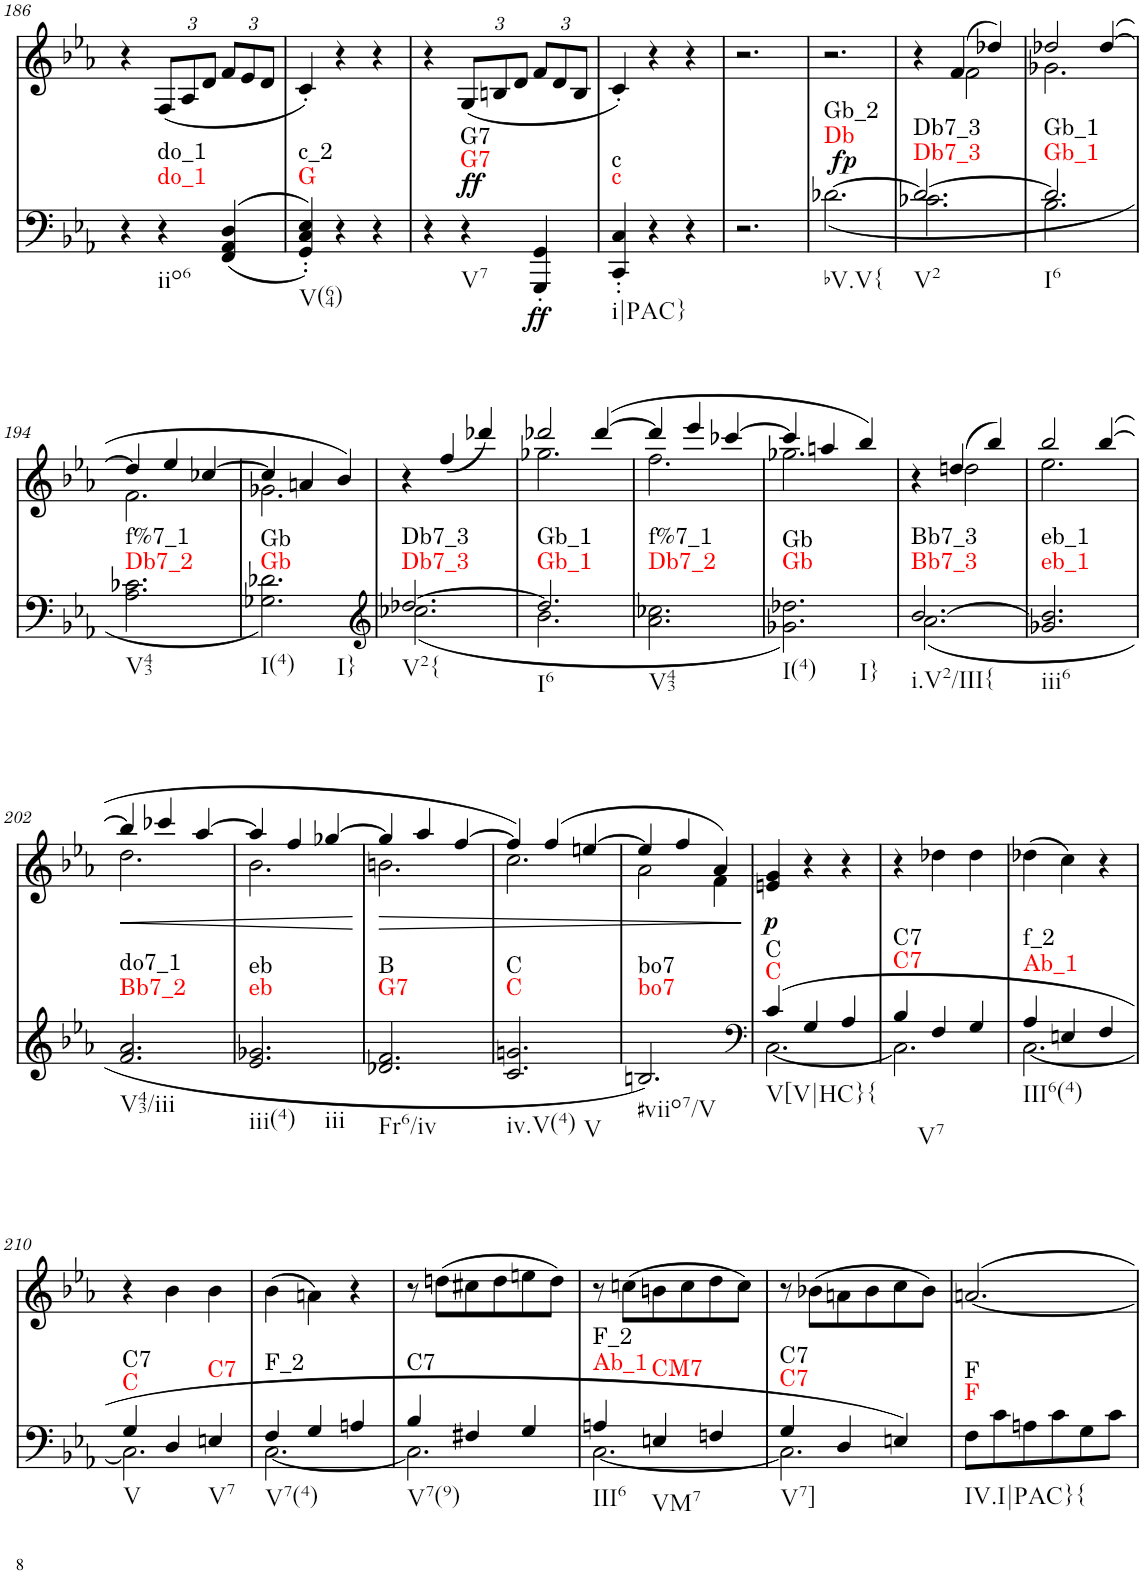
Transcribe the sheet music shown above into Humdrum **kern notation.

**kern	**dynam	**harte	**kern	**dynam
*part2	*part2	*part2	*part1	*part1
*staff2	*staff2	*	*staff1	*staff1
*I"piano	*	*	*I"piano	*
*I'Pno	*	*	*I'Pno	*
!!LO:PB:g=z
*clefF4	*	*	*clefG2	*
*k[b-e-a-]	*	*	*k[b-e-a-]	*
*c:	*	*	*c:	*
*M3/4	*	*	*M3/4	*
=186	=186	=186	=186	=186
4r	.	.	4r	.
*	*	*	*Xbrackettup	*
!	!	!LO:H:n=1:kt=do_1	!	!
!	!	!LO:H:n=2:kt=do_1	!	!
4r	.	N N	(12F/L	.
.	.	.	12A-/	.
.	.	.	12d/J	.
((>4FF/ 4AA-/ 4D/	.	.	12f/L	.
.	.	.	12e-/	.
.	.	.	12d/J	.
=187	=187	=187	=187	=187
!	!	!LO:H:n=1:kt=G	!	!
!	!	!LO:H:n=2:kt=c_2	!	!
4GG/' 4C/' 4E-/'))	.	N N	4c'/)	.
4r	.	.	4r	.
4r	.	.	4r	.
=188	=188	=188	=188	=188
4r	.	.	4r	.
!	!LO:DY:a	!LO:H:n=1:kt=G7	!	!
!	!	!LO:H:n=2:kt=G7	!	!
4r	ff	N N	(12G/L	.
.	.	.	12Bn/	.
.	.	.	12d/J	.
!	!LO:DY:b	!	!	!
4GGG/' 4GG/'	ff	.	12f/L	.
.	.	.	12d/	.
.	.	.	12B/J	.
=189	=189	=189	=189	=189
!	!	!LO:H:n=1:kt=c	!	!
!	!	!LO:H:n=2:kt=c	!	!
4CC/' 4C/'	.	N N	4c'/)	.
4r	.	.	4r	.
4r	.	.	4r	.
=190	=190	=190	=190	=190
2.r	.	.	2.r	.
=191	=191	=191	=191	=191
!	!LO:DY:a	!LO:H:n=1:kt=Db	!	!
!	!	!LO:H:n=2:kt=Gb_2	!	!
(<[>2.d-X\	fp	N N	2.r	.
=192	=192	=192	=192	=192
*^	*	*	*^	*
!	!	!	!LO:H:n=1:kt=Db7_3	!	!	!
!	!	!	!LO:H:n=2:kt=Db7_3	!	!	!
2.d-/_	2.c-X\	.	N N	4r	4ryy	.
.	.	.	.	(4f/	2f\	.
.	.	.	.	4dd-X/)	.	.
=193	=193	=193	=193	=193	=193	=193
!	!	!	!LO:H:n=1:kt=Gb_1	!	!	!
!	!	!	!LO:H:n=2:kt=Gb_1	!	!	!
2.d-/]	2.B-\	.	N N	2dd-X/	2.g-X\	.
.	.	.	.	([4dd-/	.	.
*v	*v	*	*	*	*	*
!!LO:LB:g=z	!!
=194	=194	=194	=194	=194	=194
!	!	!LO:H:n=1:kt=Db7_2	!	!	!
!	!	!LO:H:n=2:kt=f%7_1	!	!	!
2.A-\ 2.c-X\	.	N N	4dd-/]	2.f\	.
.	.	.	4ee-/	.	.
.	.	.	[4cc-X/	.	.
=195	=195	=195	=195	=195	=195
!	!	!LO:H:n=1:kt=Gb	!	!	!
!	!	!LO:H:n=2:kt=Gb	!	!	!
2.G-X\ 2.d-X\)	.	N N	4cc-/]	2.g-X\	.
.	.	.	4an/	.	.
.	.	.	4b-/)	.	.
*	*	*	*v	*v	*
=196	=196	=196	=196	=196
*clefG2	*	*	*	*
*^	*	*	*	*
!	!	!	!LO:H:n=1:kt=Db7_3	!	!
!	!	!	!LO:H:n=2:kt=Db7_3	!	!
[2.dd-X/	(2.cc-X\	.	N N	4r	.
.	.	.	.	(4ff/	.
.	.	.	.	4ddd-X/)	.
=197	=197	=197	=197	=197	=197
*	*	*	*	*^	*
!	!	!	!LO:H:n=1:kt=Gb_1	!	!	!
!	!	!	!LO:H:n=2:kt=Gb_1	!	!	!
2.dd-/]	2.b-\	.	N N	2ddd-X/	2.gg-X\	.
.	.	.	.	([4ddd-/	.	.
*v	*v	*	*	*	*	*
=198	=198	=198	=198	=198	=198
!	!	!LO:H:n=1:kt=Db7_2	!	!	!
!	!	!LO:H:n=2:kt=f%7_1	!	!	!
2.a-\ 2.cc-X\	.	N N	4ddd-/]	2.ff\	.
.	.	.	4eee-/	.	.
.	.	.	[4ccc-X/	.	.
=199	=199	=199	=199	=199	=199
!	!	!LO:H:n=1:kt=Gb	!	!	!
!	!	!LO:H:n=2:kt=Gb	!	!	!
2.g-X\ 2.dd-X\)	.	N N	4ccc-/]	2.gg-X\	.
.	.	.	4aan/	.	.
.	.	.	4bb-/)	.	.
=200	=200	=200	=200	=200	=200
*^	*	*	*	*	*
!	!	!	!LO:H:n=1:kt=Bb7_3	!	!	!
!	!	!	!LO:H:n=2:kt=Bb7_3	!	!	!
[2.b-/	(2.a-\	.	N N	4r	4ryy	.
.	.	.	.	(4ddn/	2ddn\	.
.	.	.	.	4bb-/)	.	.
*v	*v	*	*	*	*	*
=201	=201	=201	=201	=201	=201
!	!	!LO:H:n=1:kt=eb_1	!	!	!
!	!	!LO:H:n=2:kt=eb_1	!	!	!
2.g-X/ 2.b-/]	.	N N	2bb-/	2.ee-\	.
.	.	.	([4bb-/	.	.
!!LO:LB:g=z	!!
=202	=202	=202	=202	=202	=202
!	!	!LO:H:n=1:kt=Bb7_2	!	!	!LO:HP:b
!	!	!LO:H:n=2:kt=do7_1	!	!	!
2.f/ 2.a-/	.	N N	4bb-/]	2.dd\	<
.	.	.	4ccc-X/	.	.
.	.	.	[4aa-/	.	.
=203	=203	=203	=203	=203	=203
!	!	!LO:H:n=1:kt=eb	!	!	!
!	!	!LO:H:n=2:kt=eb	!	!	!
2.e-/ 2.g-X/	.	N N	4aa-/]	2.b-\	.
.	.	.	4ff/	.	.
.	.	.	[4gg-X/	.	.
*	*	*	*v	*v	*
.	.	.	.	[
=204	=204	=204	=204	=204
!	!	!LO:H:n=1:kt=G7	!	!LO:HP:b
*	*	*	*^	*
!	!	!LO:H:n=2:kt=B	!	!	!
2.d-X/ 2.f/	.	N N	4gg-/]	2.bn\	>
.	.	.	4aa-/	.	.
.	.	.	[4ff/	.	.
=205	=205	=205	=205	=205	=205
!	!	!LO:H:n=1:kt=C	!	!	!
!	!	!LO:H:n=2:kt=C	!	!	!
2.c/ 2.gn/	.	N N	4ff/])	2.cc\	.
.	.	.	(4ff/	.	.
.	.	.	[4een/	.	.
=206	=206	=206	=206	=206	=206
!	!	!LO:H:n=1:kt=bo7	!	!	!
!	!	!LO:H:n=2:kt=bo7	!	!	!
2.Bn/)	.	N N	4ee/]	2a-\	.
.	.	.	4ff/	.	.
.	.	.	4a-/)	4f\	.
*	*	*	*v	*v	*
.	.	.	.	]
=207	=207	=207	=207	=207
*clefF4	*	*	*	*
*^	*	*	*	*
!	!	!	!LO:H:n=1:kt=C	!	!LO:DY:b
!	!	!	!LO:H:n=2:kt=C	!	!
(4c/	[2.C\	.	N N	4en/ 4g/	p
4G/	.	.	.	4r	.
4A-/	.	.	.	4r	.
=208	=208	=208	=208	=208	=208
!	!	!	!LO:H:n=1:kt=C7	!	!
!	!	!	!LO:H:n=2:kt=C7	!	!
4B-/	2.C\]	.	N N	4r	.
4F/	.	.	.	4dd-X\	.
4G/	.	.	.	4dd-\	.
=209	=209	=209	=209	=209	=209
!	!	!	!LO:H:n=1:kt=Ab_1	!	!
!	!	!	!LO:H:n=2:kt=f_2	!	!
4A-/	[2.C\	.	N N	(4dd-X\	.
4En/	.	.	.	4cc\)	.
4F/	.	.	.	4r	.
!!LO:LB:g=z
=210	=210	=210	=210	=210	=210
!	!	!	!LO:H:n=1:kt=C	!	!
!	!	!	!LO:H:n=2:kt=C7	!	!
4G/	2.C\]	.	N N	4r	.
4D/	.	.	.	4b-\	.
!	!	!	!LO:H:kt=C7	!	!
4En/	.	.	N	4b-\	.
=211	=211	=211	=211	=211	=211
!	!	!	!LO:H:kt=F_2	!	!
4F/	[2.C\	.	N	(4b-\	.
4G/	.	.	.	4an\)	.
4An/	.	.	.	4r	.
=212	=212	=212	=212	=212	=212
!	!	!	!LO:H:kt=C7	!	!
4B-/	2.C\]	.	N	8r	.
.	.	.	.	(8ddn\L	.
4F#X/	.	.	.	8cc#X\	.
.	.	.	.	8dd\	.
4G/	.	.	.	8een\	.
.	.	.	.	8dd\J)	.
=213	=213	=213	=213	=213	=213
!	!	!	!LO:H:n=1:kt=Ab_1	!	!
!	!	!	!LO:H:n=2:kt=F_2	!	!
4An/	[2.C\	.	N N	8r	.
.	.	.	.	(8ccn\L	.
!	!	!	!LO:H:kt=CM7	!	!
4En/	.	.	N	8bn\	.
.	.	.	.	8cc\	.
4Fn/	.	.	.	8dd\	.
.	.	.	.	8cc\J)	.
=214	=214	=214	=214	=214	=214
!	!	!	!LO:H:n=1:kt=C7	!	!
!	!	!	!LO:H:n=2:kt=C7	!	!
4G/	2.C\]	.	N N	8r	.
.	.	.	.	(8b-X\L	.
4D/	.	.	.	8an\	.
.	.	.	.	8b-\	.
4En/)	.	.	.	8cc\	.
.	.	.	.	8b-\J)	.
*v	*v	*	*	*	*
=215	=215	=215	=215	=215
!	!	!LO:H:n=1:kt=F	!	!
!	!	!LO:H:n=2:kt=F	!	!
8F\L	.	N N	[2.an/	.
8c\	.	.	.	.
8An\	.	.	.	.
8c\	.	.	.	.
8G\	.	.	.	.
8c\J	.	.	.	.
=	=	=	=	=
*-	*-	*-	*-	*-
